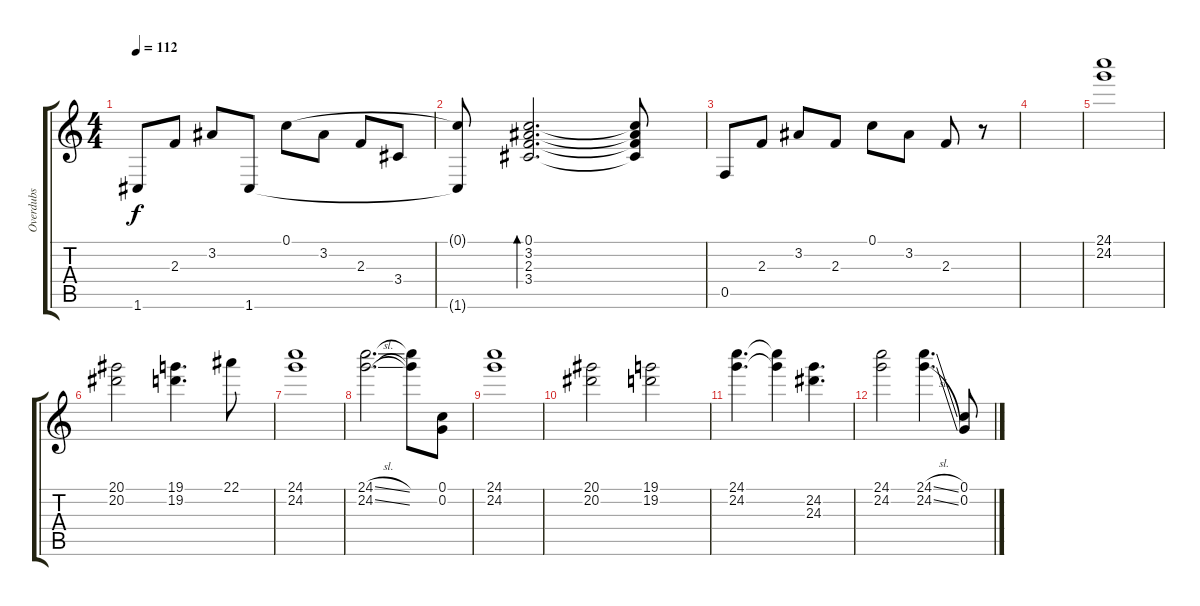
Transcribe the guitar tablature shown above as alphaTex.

\track ("Overdubs" "Overdubs") {instrument overdrivenguitar}
\staff {score tabs}
\tuning (C4 G3 Eb3 Bb2 F2 C2) {hide}
\ts (4 4)
\tempo 112
\clef g2
\ks c
1.6.8{dy f} 2.3.8 3.2.8 1.6.8 0.1.8 3.2.8 2.3.8 3.4.8 |
(0.1{t} 1.6{t}).8 (0.1 3.2 2.3 3.4).2{d bd 480} (0.1{t} 3.2{t} 2.3{t} 3.4{t}).8 |
0.5.8 2.3.8 3.2.8 2.3.8 0.1.8 3.2.8 2.3.8 r.8 |
|
(24.1 24.2).1{instrument drawbarorgan} |
(20.1 20.2).2 (19.1 19.2).4{d} 22.1.8 |
(24.1 24.2).1 |
(24.1{sl} 24.2{sl}).2{d} (24.1{t} 24.2{t}).8 (0.1 0.2).8 |
(24.1 24.2).1 |
(20.1 20.2).2 (19.1 19.2).2 |
(24.1 24.2).4{d} (24.1{t} 24.2{t}).4 (24.2 24.3).4{d} |
(24.1 24.2).2 (24.1{sl} 24.2{sl}).4{d} (0.1 0.2).8
